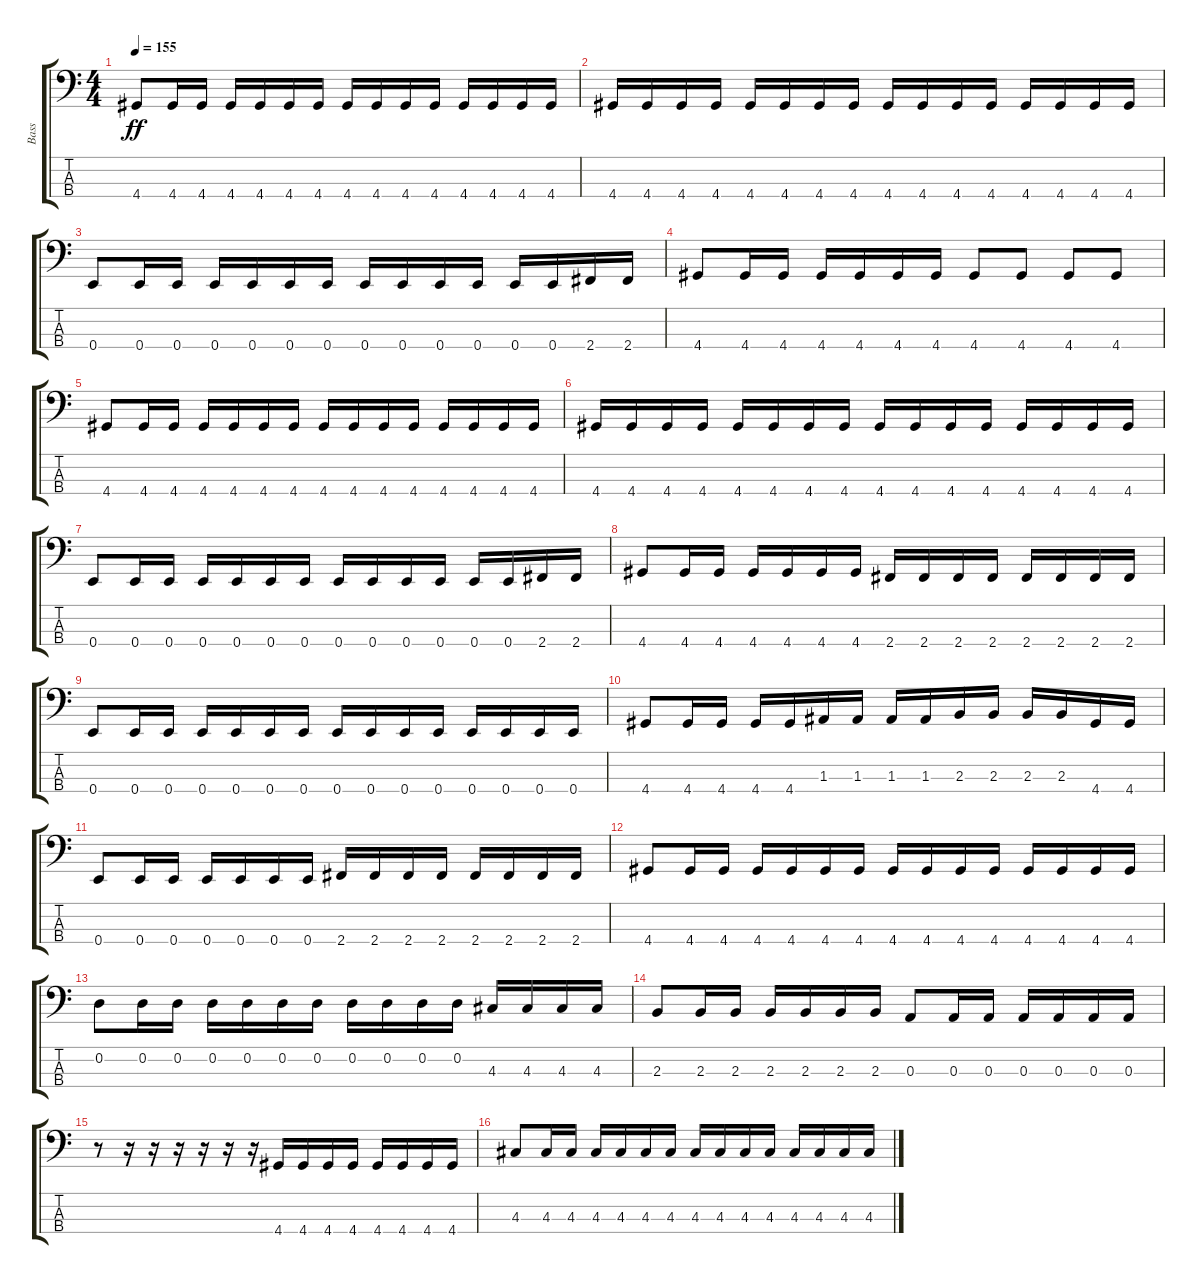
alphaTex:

\track ("Bass" "Bass") {instrument electricbasspick}
\staff {score tabs}
\tuning (G2 D2 A1 E1) {hide}
\ts (4 4)
\tempo 155
\clef f4
\ks c
4.4.8{dy ff} 4.4.16 4.4.16 4.4.16 4.4.16 4.4.16 4.4.16 4.4.16 4.4.16 4.4.16 4.4.16 4.4.16 4.4.16 4.4.16 4.4.16 |
4.4.16 4.4.16 4.4.16 4.4.16 4.4.16 4.4.16 4.4.16 4.4.16 4.4.16 4.4.16 4.4.16 4.4.16 4.4.16 4.4.16 4.4.16 4.4.16 |
0.4.8 0.4.16 0.4.16 0.4.16 0.4.16 0.4.16 0.4.16 0.4.16 0.4.16 0.4.16 0.4.16 0.4.16 0.4.16 2.4.16 2.4.16 |
4.4.8 4.4.16 4.4.16 4.4.16 4.4.16 4.4.16 4.4.16 4.4.8 4.4.8 4.4.8 4.4.8 |
4.4.8 4.4.16 4.4.16 4.4.16 4.4.16 4.4.16 4.4.16 4.4.16 4.4.16 4.4.16 4.4.16 4.4.16 4.4.16 4.4.16 4.4.16 |
4.4.16 4.4.16 4.4.16 4.4.16 4.4.16 4.4.16 4.4.16 4.4.16 4.4.16 4.4.16 4.4.16 4.4.16 4.4.16 4.4.16 4.4.16 4.4.16 |
0.4.8 0.4.16 0.4.16 0.4.16 0.4.16 0.4.16 0.4.16 0.4.16 0.4.16 0.4.16 0.4.16 0.4.16 0.4.16 2.4.16 2.4.16 |
4.4.8 4.4.16 4.4.16 4.4.16 4.4.16 4.4.16 4.4.16 2.4.16 2.4.16 2.4.16 2.4.16 2.4.16 2.4.16 2.4.16 2.4.16 |
0.4.8 0.4.16 0.4.16 0.4.16 0.4.16 0.4.16 0.4.16 0.4.16 0.4.16 0.4.16 0.4.16 0.4.16 0.4.16 0.4.16 0.4.16 |
4.4.8 4.4.16 4.4.16 4.4.16 4.4.16 1.3.16 1.3.16 1.3.16 1.3.16 2.3.16 2.3.16 2.3.16 2.3.16 4.4.16 4.4.16 |
0.4.8 0.4.16 0.4.16 0.4.16 0.4.16 0.4.16 0.4.16 2.4.16 2.4.16 2.4.16 2.4.16 2.4.16 2.4.16 2.4.16 2.4.16 |
4.4.8 4.4.16 4.4.16 4.4.16 4.4.16 4.4.16 4.4.16 4.4.16 4.4.16 4.4.16 4.4.16 4.4.16 4.4.16 4.4.16 4.4.16 |
0.2.8 0.2.16 0.2.16 0.2.16 0.2.16 0.2.16 0.2.16 0.2.16 0.2.16 0.2.16 0.2.16 4.3.16 4.3.16 4.3.16 4.3.16 |
2.3.8 2.3.16 2.3.16 2.3.16 2.3.16 2.3.16 2.3.16 0.3.8 0.3.16 0.3.16 0.3.16 0.3.16 0.3.16 0.3.16 |
r.8 r.16 r.16 r.16 r.16 r.16 r.16 4.4.16 4.4.16 4.4.16 4.4.16 4.4.16 4.4.16 4.4.16 4.4.16 |
4.3.8 4.3.16 4.3.16 4.3.16 4.3.16 4.3.16 4.3.16 4.3.16 4.3.16 4.3.16 4.3.16 4.3.16 4.3.16 4.3.16 4.3.16
